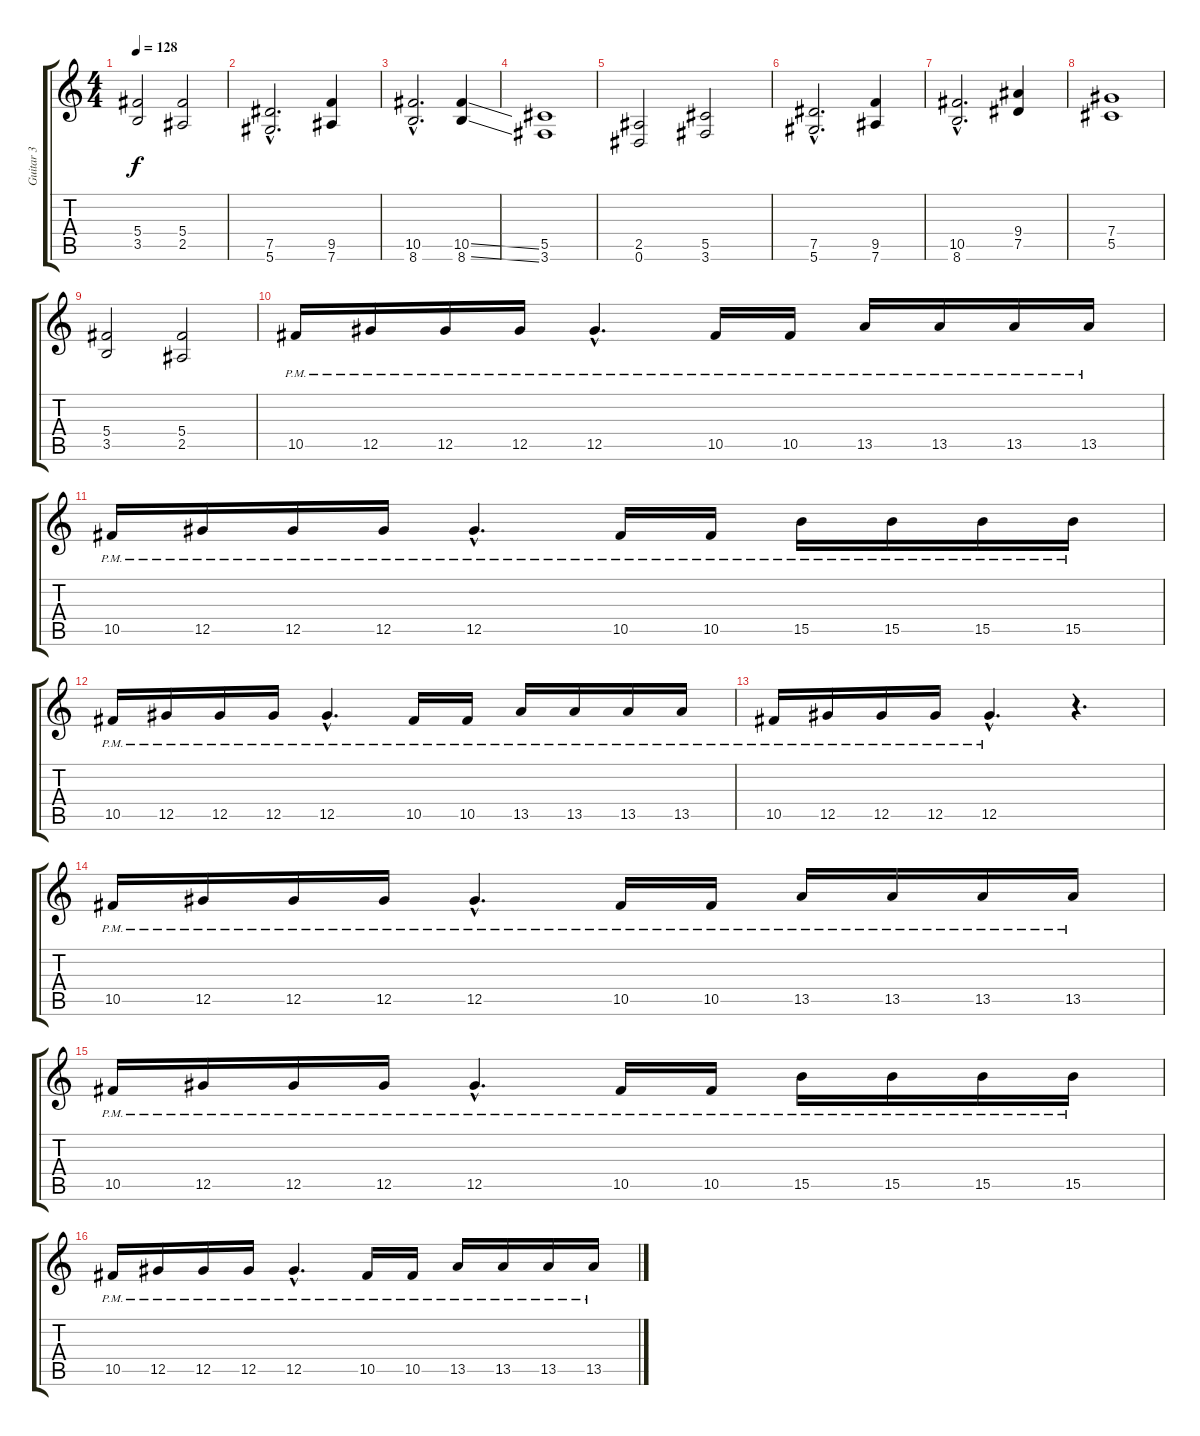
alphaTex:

\track ("Guitar 3" "Guitar 3") {instrument overdrivenguitar}
\staff {score tabs}
\tuning (Eb4 Bb3 Gb3 Db3 Ab2 Eb2) {hide}
\ts (4 4)
\tempo 128
\clef g2
\ks c
(5.4 3.5).2{dy f} (5.4 2.5).2 |
(7.5{hac} 5.6{hac}).2{d} (9.5 7.6).4 |
(10.5{hac} 8.6{hac}).2{d} (10.5{ss} 8.6{ss}).4 |
(5.5 3.6).1 |
(2.5 0.6).2 (5.5 3.6).2 |
(7.5{hac} 5.6{hac}).2{d} (9.5 7.6).4 |
(10.5{hac} 8.6{hac}).2{d} (9.4 7.5).4 |
(7.4 5.5).1 |
(5.4 3.5).2 (5.4 2.5).2 |
10.5{pm}.16 12.5{pm}.16 12.5{pm}.16 12.5{pm}.16 12.5{hac pm}.4{d} 10.5{pm}.16 10.5{pm}.16 13.5{pm}.16 13.5{pm}.16 13.5{pm}.16 13.5{pm}.16 |
10.5{pm}.16 12.5{pm}.16 12.5{pm}.16 12.5{pm}.16 12.5{hac pm}.4{d} 10.5{pm}.16 10.5{pm}.16 15.5{pm}.16 15.5{pm}.16 15.5{pm}.16 15.5{pm}.16 |
10.5{pm}.16 12.5{pm}.16 12.5{pm}.16 12.5{pm}.16 12.5{hac pm}.4{d} 10.5{pm}.16 10.5{pm}.16 13.5{pm}.16 13.5{pm}.16 13.5{pm}.16 13.5{pm}.16 |
10.5{pm}.16 12.5{pm}.16 12.5{pm}.16 12.5{pm}.16 12.5{hac pm}.4{d} r.4{d} |
10.5{pm}.16 12.5{pm}.16 12.5{pm}.16 12.5{pm}.16 12.5{hac pm}.4{d} 10.5{pm}.16 10.5{pm}.16 13.5{pm}.16 13.5{pm}.16 13.5{pm}.16 13.5{pm}.16 |
10.5{pm}.16 12.5{pm}.16 12.5{pm}.16 12.5{pm}.16 12.5{hac pm}.4{d} 10.5{pm}.16 10.5{pm}.16 15.5{pm}.16 15.5{pm}.16 15.5{pm}.16 15.5{pm}.16 |
10.5{pm}.16 12.5{pm}.16 12.5{pm}.16 12.5{pm}.16 12.5{hac pm}.4{d} 10.5{pm}.16 10.5{pm}.16 13.5{pm}.16 13.5{pm}.16 13.5{pm}.16 13.5{pm}.16
